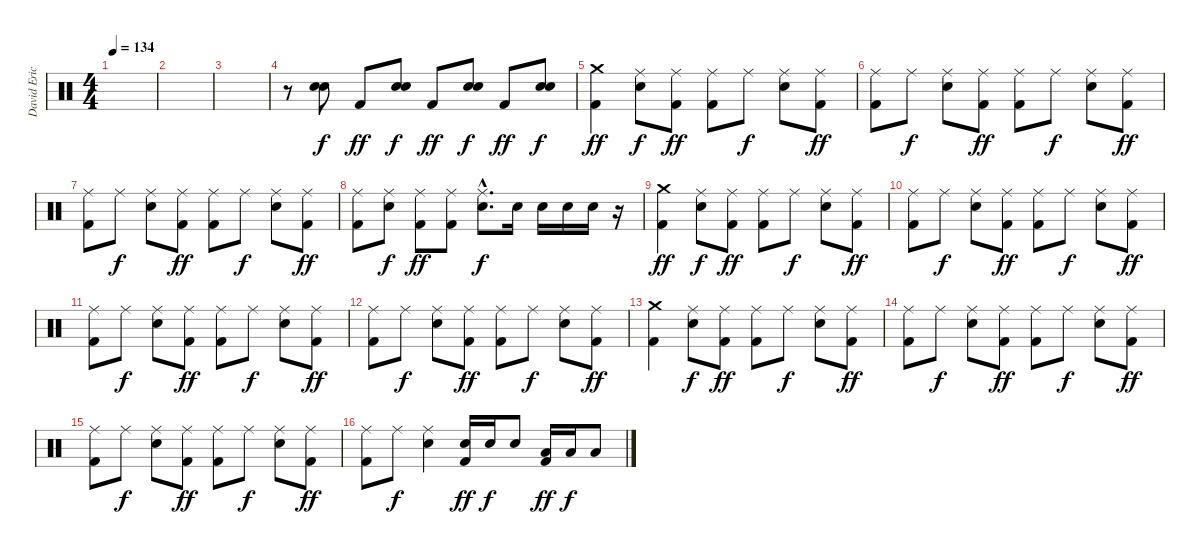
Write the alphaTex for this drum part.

\track ("David Eric Grohl" "David Eric") {instrument percussion}
\staff {score}
\articulation defaults
\ts (4 4)
\tempo 134
\clef neutral
\ks c
|
|
|
r.8 ("Electric Snare (hit)" "Electric Snare (hit)").8 "Kick (hit) 2".8{dy ff} ("Electric Snare (hit)" "Electric Snare (hit)").8{dy f} "Kick (hit) 2".8{dy ff} ("Electric Snare (hit)" "Electric Snare (hit)").8{dy f} "Kick (hit) 2".8{dy ff} ("Electric Snare (hit)" "Electric Snare (hit)").8{dy f} |
("Crash medium (hit)" "Kick (hit) 2").4{dy ff} ("Ride (middle)" "Electric Snare (hit)").8{dy f} ("Ride (middle)" "Kick (hit) 2").8{dy ff} ("Ride (middle)" "Kick (hit) 2").8 "Ride (middle)".8{dy f} ("Ride (middle)" "Electric Snare (hit)").8 ("Ride (middle)" "Kick (hit) 2").8{dy ff} |
("Ride (middle)" "Kick (hit) 2").8 "Ride (middle)".8{dy f} ("Ride (middle)" "Electric Snare (hit)").8 ("Ride (middle)" "Kick (hit) 2").8{dy ff} ("Ride (middle)" "Kick (hit) 2").8 "Ride (middle)".8{dy f} ("Ride (middle)" "Electric Snare (hit)").8 ("Ride (middle)" "Kick (hit) 2").8{dy ff} |
("Ride (middle)" "Kick (hit) 2").8 "Ride (middle)".8{dy f} ("Ride (middle)" "Electric Snare (hit)").8 ("Ride (middle)" "Kick (hit) 2").8{dy ff} ("Ride (middle)" "Kick (hit) 2").8 "Ride (middle)".8{dy f} ("Ride (middle)" "Electric Snare (hit)").8 ("Ride (middle)" "Kick (hit) 2").8{dy ff} |
("Ride (middle)" "Kick (hit) 2").8 ("Ride (middle)" "Electric Snare (hit)").8{dy f} ("Ride (middle)" "Kick (hit) 2").8{dy ff} ("Ride (middle)" "Kick (hit) 2").8 ("Ride (middle)"{hac} "Electric Snare (hit)"{hac}).8{d dy f} "Electric Snare (hit)".16 "Electric Snare (hit)".16 "Electric Snare (hit)".16 "Electric Snare (hit)".16 r.16 |
("Crash medium (hit)" "Kick (hit) 2").4{dy ff} ("Ride (middle)" "Electric Snare (hit)").8{dy f} ("Ride (middle)" "Kick (hit) 2").8{dy ff} ("Ride (middle)" "Kick (hit) 2").8 "Ride (middle)".8{dy f} ("Ride (middle)" "Electric Snare (hit)").8 ("Ride (middle)" "Kick (hit) 2").8{dy ff} |
("Ride (middle)" "Kick (hit) 2").8 "Ride (middle)".8{dy f} ("Ride (middle)" "Electric Snare (hit)").8 ("Ride (middle)" "Kick (hit) 2").8{dy ff} ("Ride (middle)" "Kick (hit) 2").8 "Ride (middle)".8{dy f} ("Ride (middle)" "Electric Snare (hit)").8 ("Ride (middle)" "Kick (hit) 2").8{dy ff} |
("Ride (middle)" "Kick (hit) 2").8 "Ride (middle)".8{dy f} ("Ride (middle)" "Electric Snare (hit)").8 ("Ride (middle)" "Kick (hit) 2").8{dy ff} ("Ride (middle)" "Kick (hit) 2").8 "Ride (middle)".8{dy f} ("Ride (middle)" "Electric Snare (hit)").8 ("Ride (middle)" "Kick (hit) 2").8{dy ff} |
("Ride (middle)" "Kick (hit) 2").8 "Ride (middle)".8{dy f} ("Ride (middle)" "Electric Snare (hit)").8 ("Ride (middle)" "Kick (hit) 2").8{dy ff} ("Ride (middle)" "Kick (hit) 2").8 "Ride (middle)".8{dy f} ("Ride (middle)" "Electric Snare (hit)").8 ("Ride (middle)" "Kick (hit) 2").8{dy ff} |
("Crash medium (hit)" "Kick (hit) 2").4 ("Ride (middle)" "Electric Snare (hit)").8{dy f} ("Ride (middle)" "Kick (hit) 2").8{dy ff} ("Ride (middle)" "Kick (hit) 2").8 "Ride (middle)".8{dy f} ("Ride (middle)" "Electric Snare (hit)").8 ("Ride (middle)" "Kick (hit) 2").8{dy ff} |
("Ride (middle)" "Kick (hit) 2").8 "Ride (middle)".8{dy f} ("Ride (middle)" "Electric Snare (hit)").8 ("Ride (middle)" "Kick (hit) 2").8{dy ff} ("Ride (middle)" "Kick (hit) 2").8 "Ride (middle)".8{dy f} ("Ride (middle)" "Electric Snare (hit)").8 ("Ride (middle)" "Kick (hit) 2").8{dy ff} |
("Ride (middle)" "Kick (hit) 2").8 "Ride (middle)".8{dy f} ("Ride (middle)" "Electric Snare (hit)").8 ("Ride (middle)" "Kick (hit) 2").8{dy ff} ("Ride (middle)" "Kick (hit) 2").8 "Ride (middle)".8{dy f} ("Ride (middle)" "Electric Snare (hit)").8 ("Ride (middle)" "Kick (hit) 2").8{dy ff} |
("Ride (middle)" "Kick (hit) 2").8 "Ride (middle)".8{dy f} ("Ride (middle)" "Electric Snare (hit)").4 ("Electric Snare (hit)" "Kick (hit) 2").16{dy ff} "Electric Snare (hit)".16{dy f} "Electric Snare (hit)".8 ("Low Tom (hit)" "Kick (hit) 2").16{dy ff} "Low Tom (hit)".16{dy f} "Low Tom (hit)".8
